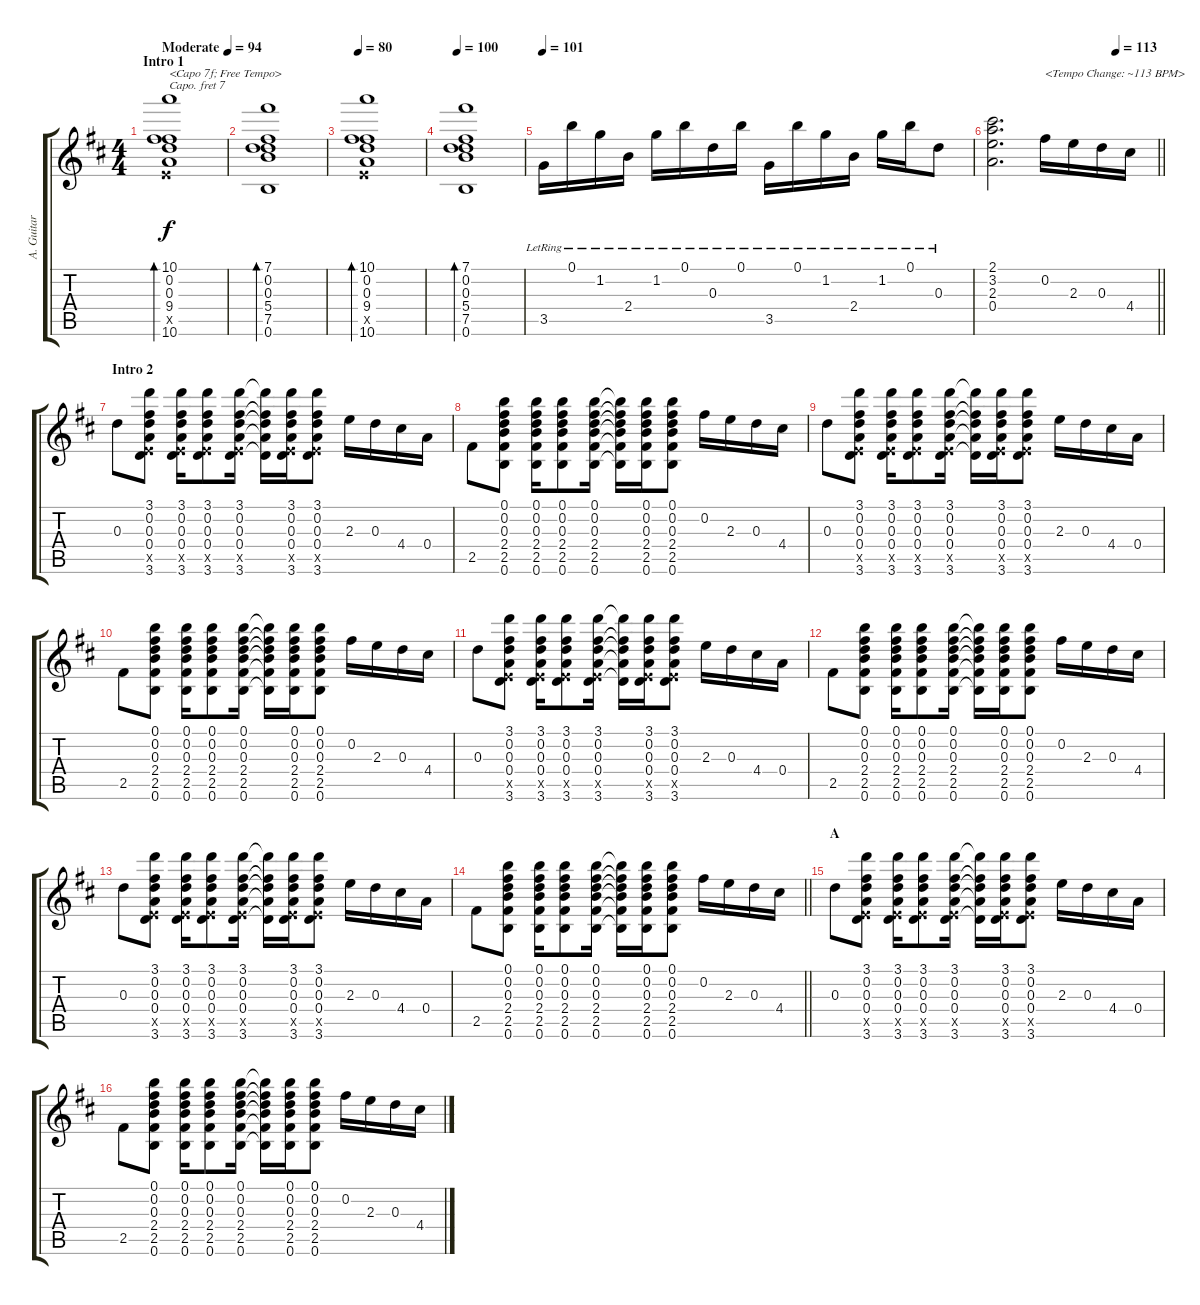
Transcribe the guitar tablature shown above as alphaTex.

\track ("A. Guitar II" "A. Guitar ") {instrument acousticguitarsteel}
\staff {score tabs}
\capo 7
\tuning (E4 B3 G3 D3 A2 E2) {hide}
\ts (4 4)
\section ("" "Intro 1")
\tempo (94 "Moderate")
\clef g2
\ks d
(10.1 0.2 0.3 9.4 0.5{x} 10.6).1{bd 120 txt "<Capo 7f; Free Tempo>" dy f instrument acousticguitarsteel} |
(7.1 0.2 0.3 5.4 7.5 0.6).1{bd 240} |
\tempo 80
(10.1 0.2 0.3 9.4 0.5{x} 10.6).1{bd 120} |
\tempo 100
(7.1 0.2 0.3 5.4 7.5 0.6).1{bd 120} |
\tempo 101
3.5{lr}.16 0.1{lr}.16 1.2{lr}.16 2.4{lr}.16 1.2{lr}.16 0.1{lr}.16 0.3{lr}.16 0.1{lr}.16 3.5{lr}.16 0.1{lr}.16 1.2{lr}.16 2.4{lr}.16 1.2{lr}.16 0.1{lr}.16 0.3{lr}.8 |
\tempo (113 0.75)
\barLineRight lightlight
(2.1 3.2 2.3 0.4).2{d} 0.2.16{txt "<Tempo Change: ~113 BPM>"} 2.3.16 0.3.16 4.4.16 |
\section ("" "Intro 2")
0.3.8 (3.1 0.2 0.3 0.4 0.5{x} 3.6).8 (3.1 0.2 0.3 0.4 0.5{x} 3.6).16 (3.1 0.2 0.3 0.4 0.5{x} 3.6).8 (3.1 0.2 0.3 0.4 0.5{x} 3.6).16 (3.1{t} 0.2{t} 0.3{t} 0.4{t} 3.6{t}).16 (3.1 0.2 0.3 0.4 0.5{x} 3.6).16 (3.1 0.2 0.3 0.4 0.5{x} 3.6).8 2.3.16 0.3.16 4.4.16 0.4.16 |
2.5.8 (0.1 0.2 0.3 2.4 2.5 0.6).8 (0.1 0.2 0.3 2.4 2.5 0.6).16 (0.1 0.2 0.3 2.4 2.5 0.6).8 (0.1 0.2 0.3 2.4 2.5 0.6).16 (0.1{t} 0.2{t} 0.3{t} 2.4{t} 2.5{t} 0.6{t}).16 (0.1 0.2 0.3 2.4 2.5 0.6).16 (0.1 0.2 0.3 2.4 2.5 0.6).8 0.2.16 2.3.16 0.3.16 4.4.16 |
0.3.8 (3.1 0.2 0.3 0.4 0.5{x} 3.6).8 (3.1 0.2 0.3 0.4 0.5{x} 3.6).16 (3.1 0.2 0.3 0.4 0.5{x} 3.6).8 (3.1 0.2 0.3 0.4 0.5{x} 3.6).16 (3.1{t} 0.2{t} 0.3{t} 0.4{t} 3.6{t}).16 (3.1 0.2 0.3 0.4 0.5{x} 3.6).16 (3.1 0.2 0.3 0.4 0.5{x} 3.6).8 2.3.16 0.3.16 4.4.16 0.4.16 |
2.5.8 (0.1 0.2 0.3 2.4 2.5 0.6).8 (0.1 0.2 0.3 2.4 2.5 0.6).16 (0.1 0.2 0.3 2.4 2.5 0.6).8 (0.1 0.2 0.3 2.4 2.5 0.6).16 (0.1{t} 0.2{t} 0.3{t} 2.4{t} 2.5{t} 0.6{t}).16 (0.1 0.2 0.3 2.4 2.5 0.6).16 (0.1 0.2 0.3 2.4 2.5 0.6).8 0.2.16 2.3.16 0.3.16 4.4.16 |
0.3.8 (3.1 0.2 0.3 0.4 0.5{x} 3.6).8 (3.1 0.2 0.3 0.4 0.5{x} 3.6).16 (3.1 0.2 0.3 0.4 0.5{x} 3.6).8 (3.1 0.2 0.3 0.4 0.5{x} 3.6).16 (3.1{t} 0.2{t} 0.3{t} 0.4{t} 3.6{t}).16 (3.1 0.2 0.3 0.4 0.5{x} 3.6).16 (3.1 0.2 0.3 0.4 0.5{x} 3.6).8 2.3.16 0.3.16 4.4.16 0.4.16 |
2.5.8 (0.1 0.2 0.3 2.4 2.5 0.6).8 (0.1 0.2 0.3 2.4 2.5 0.6).16 (0.1 0.2 0.3 2.4 2.5 0.6).8 (0.1 0.2 0.3 2.4 2.5 0.6).16 (0.1{t} 0.2{t} 0.3{t} 2.4{t} 2.5{t} 0.6{t}).16 (0.1 0.2 0.3 2.4 2.5 0.6).16 (0.1 0.2 0.3 2.4 2.5 0.6).8 0.2.16 2.3.16 0.3.16 4.4.16 |
0.3.8 (3.1 0.2 0.3 0.4 0.5{x} 3.6).8 (3.1 0.2 0.3 0.4 0.5{x} 3.6).16 (3.1 0.2 0.3 0.4 0.5{x} 3.6).8 (3.1 0.2 0.3 0.4 0.5{x} 3.6).16 (3.1{t} 0.2{t} 0.3{t} 0.4{t} 3.6{t}).16 (3.1 0.2 0.3 0.4 0.5{x} 3.6).16 (3.1 0.2 0.3 0.4 0.5{x} 3.6).8 2.3.16 0.3.16 4.4.16 0.4.16 |
\barLineRight lightlight
2.5.8 (0.1 0.2 0.3 2.4 2.5 0.6).8 (0.1 0.2 0.3 2.4 2.5 0.6).16 (0.1 0.2 0.3 2.4 2.5 0.6).8 (0.1 0.2 0.3 2.4 2.5 0.6).16 (0.1{t} 0.2{t} 0.3{t} 2.4{t} 2.5{t} 0.6{t}).16 (0.1 0.2 0.3 2.4 2.5 0.6).16 (0.1 0.2 0.3 2.4 2.5 0.6).8 0.2.16 2.3.16 0.3.16 4.4.16 |
\section ("" "A")
0.3.8 (3.1 0.2 0.3 0.4 0.5{x} 3.6).8 (3.1 0.2 0.3 0.4 0.5{x} 3.6).16 (3.1 0.2 0.3 0.4 0.5{x} 3.6).8 (3.1 0.2 0.3 0.4 0.5{x} 3.6).16 (3.1{t} 0.2{t} 0.3{t} 0.4{t} 3.6{t}).16 (3.1 0.2 0.3 0.4 0.5{x} 3.6).16 (3.1 0.2 0.3 0.4 0.5{x} 3.6).8 2.3.16 0.3.16 4.4.16 0.4.16 |
2.5.8 (0.1 0.2 0.3 2.4 2.5 0.6).8 (0.1 0.2 0.3 2.4 2.5 0.6).16 (0.1 0.2 0.3 2.4 2.5 0.6).8 (0.1 0.2 0.3 2.4 2.5 0.6).16 (0.1{t} 0.2{t} 0.3{t} 2.4{t} 2.5{t} 0.6{t}).16 (0.1 0.2 0.3 2.4 2.5 0.6).16 (0.1 0.2 0.3 2.4 2.5 0.6).8 0.2.16 2.3.16 0.3.16 4.4.16
